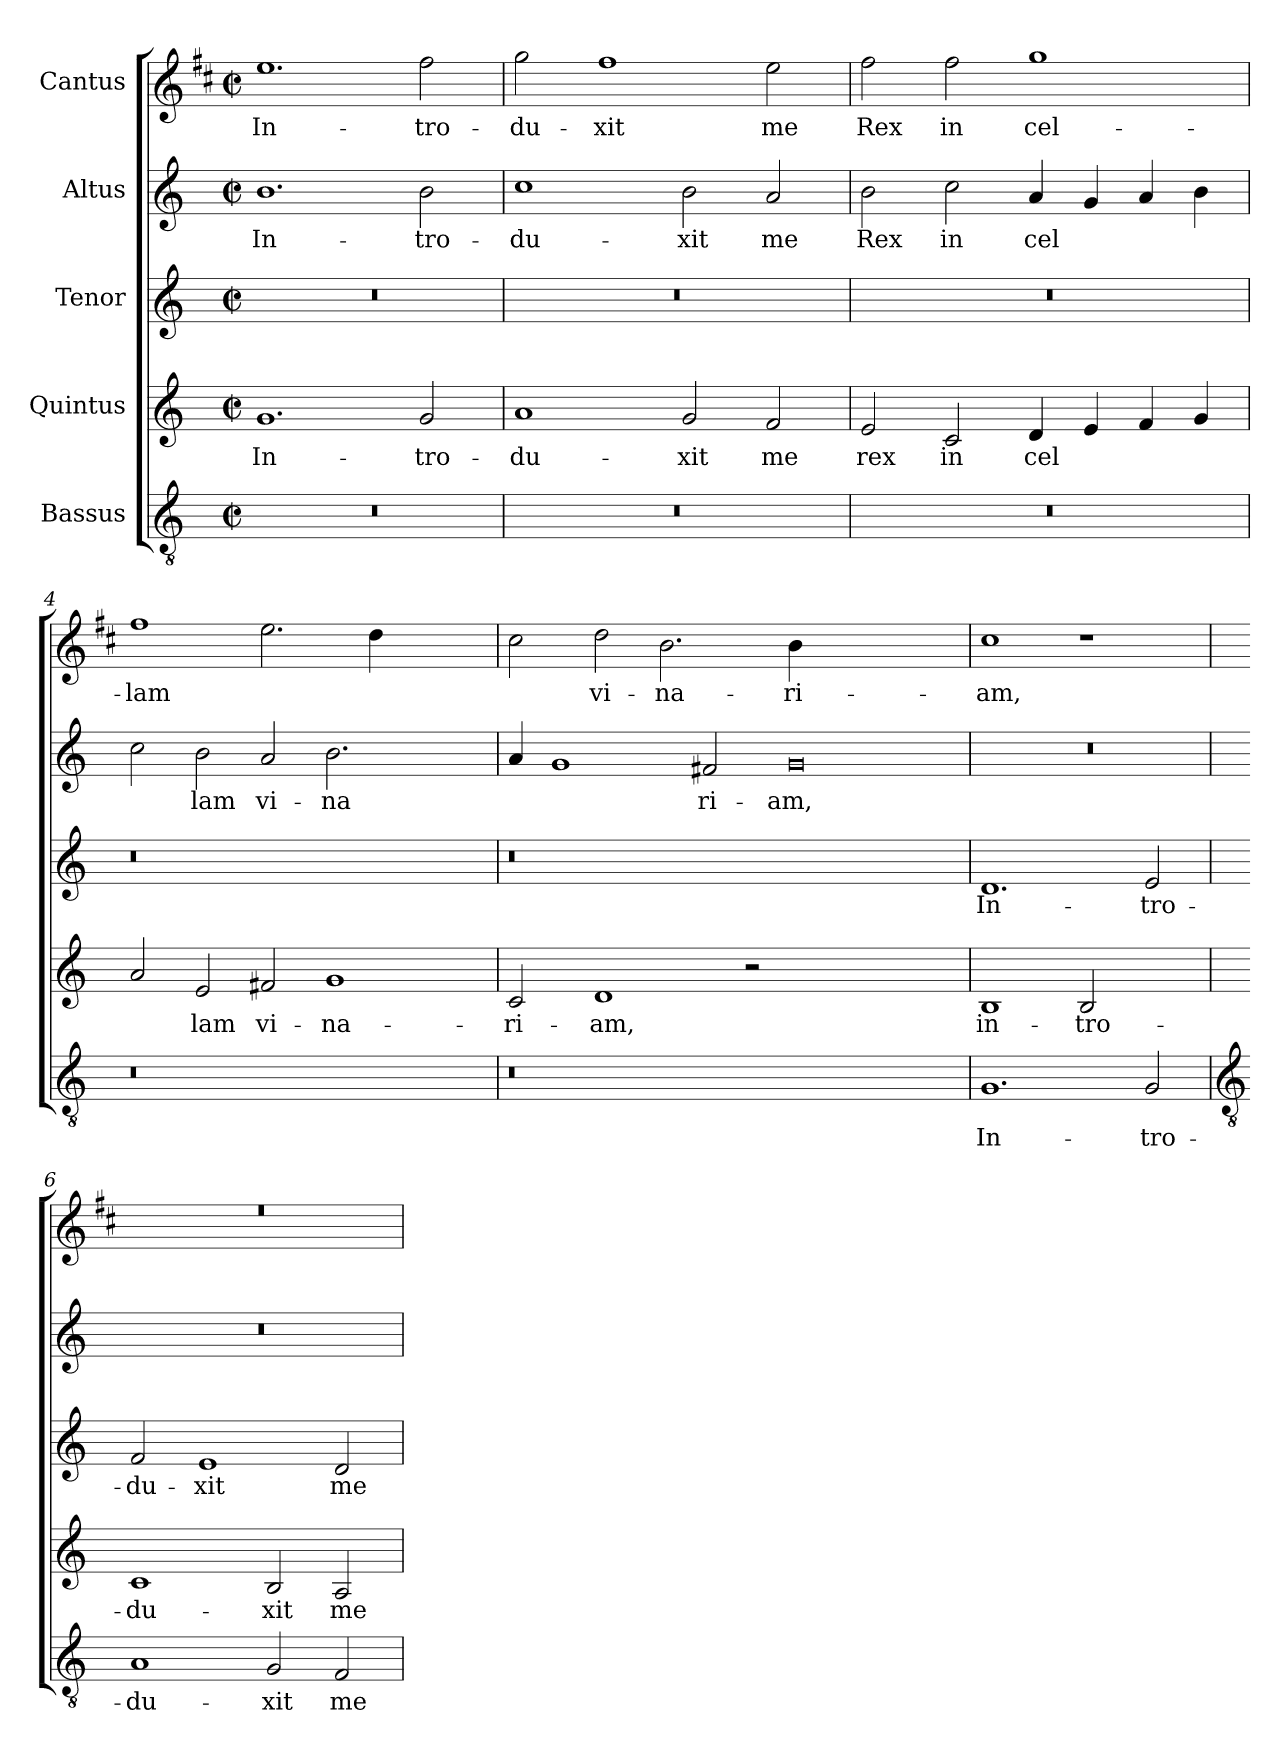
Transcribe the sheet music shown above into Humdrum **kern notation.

**kern	**text	**kern	**text	**kern	**text	**kern	**text	**kern	**text
*part5	*part5	*part4	*part4	*part3	*part3	*part2	*part2	*part1	*part1
*staff5	*staff5	*staff4	*staff4	*staff3	*staff3	*staff2	*staff2	*staff1	*staff1
*I"Bassus	*	*I"Quintus	*	*I"Tenor	*	*I"Altus	*	*I"Cantus	*
*clefGv2	*	*clefG2	*	*clefG2	*	*clefG2	*	*clefG2	*
*	*	*	*	*	*	*	*	*ITrd1c2	*
*k[]	*	*k[]	*	*k[]	*	*k[]	*	*k[]	*
*C:	*	*C:	*	*C:	*	*C:	*	*C:	*
*M4/2	*	*M4/2	*	*M4/2	*	*M4/2	*	*M4/2	*
*met(c|)	*	*met(c|)	*	*met(c|)	*	*met(c|)	*	*met(c|)	*
=1	=1	=1	=1	=1	=1	=1	=1	=1	=1
!	!	!	!LO:LY:b	!	!	!	!LO:LY:b	!	!LO:LY:b
0r	.	1.g	In-	0r	.	1.b	In-	1.dd	In-
!	!	!	!LO:LY:b	!	!	!	!LO:LY:b	!	!LO:LY:b
.	.	2g	-tro-	.	.	2b	-tro-	2ee	-tro-
=2	=2	=2	=2	=2	=2	=2	=2	=2	=2
!	!	!	!LO:LY:b	!	!	!	!LO:LY:b	!	!LO:LY:b
0r	.	1a	-du-	0r	.	1cc	-du-	2ff	-du-
!	!	!	!	!	!	!	!	!	!LO:LY:b
.	.	.	.	.	.	.	.	1ee	-xit
!	!	!	!LO:LY:b	!	!	!	!LO:LY:b	!	!
.	.	2g	-xit	.	.	2b	-xit	.	.
!	!	!	!LO:LY:b	!	!	!	!LO:LY:b	!	!LO:LY:b
.	.	2f	me	.	.	2a	me	2dd	me
=3	=3	=3	=3	=3	=3	=3	=3	=3	=3
!	!	!	!LO:LY:b	!	!	!	!LO:LY:b	!	!LO:LY:b
0r	.	2e	rex	0r	.	2b	Rex	2ee	Rex
!	!	!	!LO:LY:b	!	!	!	!LO:LY:b	!	!LO:LY:b
.	.	2c	in	.	.	2cc	in	2ee	in
!	!	!	!LO:LY:b	!	!	!	!LO:LY:b	!	!LO:LY:b
.	.	4d	cel	.	.	4a	cel	1ff	cel-
.	.	4e	.	.	.	4g	.	.	.
.	.	4f	.	.	.	4a	.	.	.
.	.	4g	.	.	.	4b	.	.	.
=4	=4	=4	=4	=4	=4	=4	=4	=4	=4
!	!	!	!	!	!	!	!	!	!LO:LY:b
0r	.	2a	.	0r	.	2cc	.	1ee	-lam
!	!	!	!LO:LY:b	!	!	!	!LO:LY:b	!	!
.	.	2e	lam	.	.	2b	lam	.	.
!	!	!	!LO:LY:b	!	!	!	!LO:LY:b	!	!
.	.	2f#X	vi-	.	.	2a	vi-	2.dd	.
!	!	!	!LO:LY:b	!	!	!	!LO:LY:b	!	!
.	.	1g	-na-	.	.	2.b	-na	.	.
.	.	.	.	.	.	.	.	4cc	.
2ryy	.	.	.	2ryy	.	.	.	2ryy	.
.	.	.	.	.	.	4ryy	.	.	.
=4A	=4A	=4A	=4A	=4A	=4A	=4A	=4A	=4A	=4A
!	!	!	!LO:LY:b	!	!	!	!	!	!
0r	.	2c	-ri-	0r	.	4a	.	2b	.
.	.	.	.	.	.	1g	.	.	.
!	!	!	!LO:LY:b	!	!	!	!	!	!LO:LY:b
.	.	1d	-am,	.	.	.	.	2cc	vi-
!	!	!	!	!	!	!	!	!	!LO:LY:b
.	.	.	.	.	.	.	.	2.a	-na-
!	!	!	!	!	!	!	!LO:LY:b	!	!
.	.	.	.	.	.	2f#X	ri-	.	.
.	.	2r	.	.	.	.	.	.	.
!	!	!	!	!	!	!	!LO:LY:b	!	!LO:LY:b
.	.	.	.	.	.	0g	-am,	4a	-ri-
1..ryy	.	1..ryy	.	1..ryy	.	.	.	1..ryy	.
!!LO:LB:g=z
=5A	=5A	=5A	=5A	=5A	=5A	=5A	=5A	=5A	=5A
!	!LO:LY:b	!	!LO:LY:b	!	!LO:LY:b	!	!	!	!LO:LY:b
1.G	In-	1B	in-	1.d	In-	0r	.	1b	-am,
!	!	!	!LO:LY:b	!	!	!	!	!	!
.	.	2B	-tro-	.	.	.	.	1r	.
!	!LO:LY:b	!	!	!	!LO:LY:b	!	!	!	!
2G	-tro-	2ryy	.	2e	-tro-	.	.	.	.
!!LO:LB:g=z
=6	=6	=6	=6	=6	=6	=6	=6	=6	=6
*clefGv2	*	*	*	*	*	*	*	*	*
!	!LO:LY:b	!	!LO:LY:b	!	!LO:LY:b	!	!	!	!
*	*	*	*	*	*	*	*	*^	*
1A	-du-	1c	-du-	2f	-du-	0r	.	0r	0ryy	.
!	!	!	!	!	!LO:LY:b	!	!	!	!	!
.	.	.	.	1e	-xit	.	.	.	.	.
!	!LO:LY:b	!	!LO:LY:b	!	!	!	!	!	!	!
2G	-xit	2B	-xit	.	.	.	.	.	.	.
!	!LO:LY:b	!	!LO:LY:b	!	!LO:LY:b	!	!	!	!	!
2F	me	2A	me	2d	me	.	.	.	.	.
*	*	*	*	*	*	*	*	*v	*v	*
=	=	=	=	=	=	=	=	=	=
*-	*-	*-	*-	*-	*-	*-	*-	*-	*-
